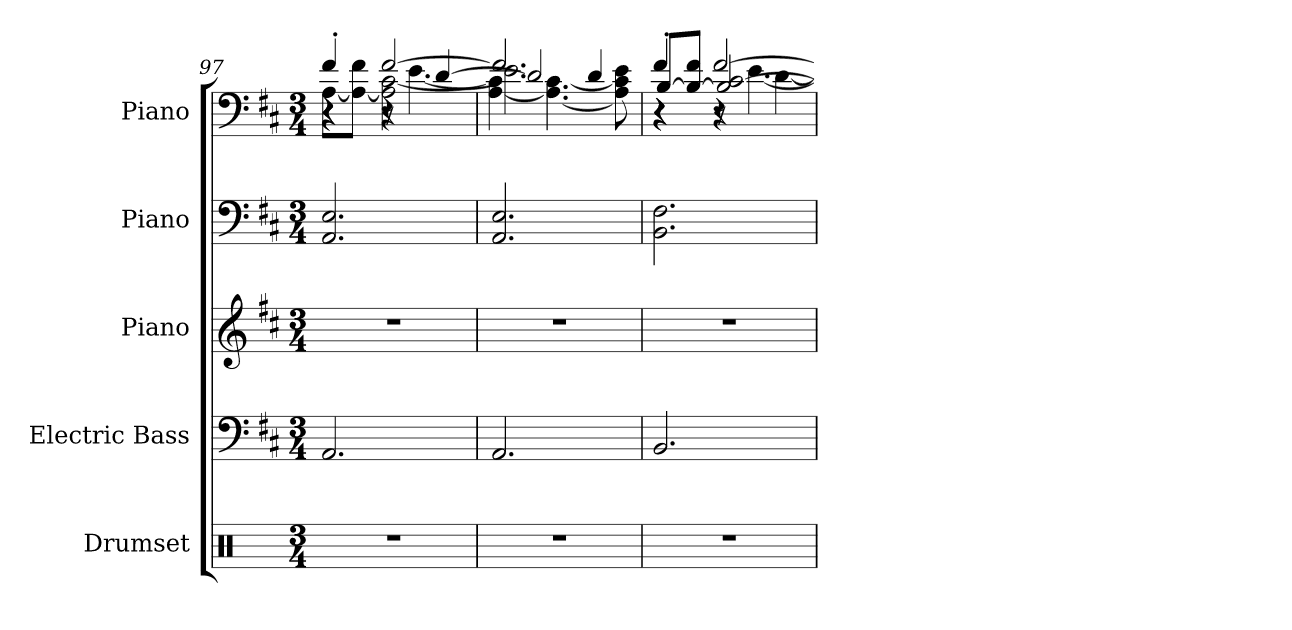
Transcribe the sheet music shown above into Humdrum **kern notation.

**kern	**kern	**kern	**kern	**kern
*part5	*part4	*part3	*part2	*part1
*staff5	*staff4	*staff3	*staff2	*staff1
*I"Drumset	*I"Electric Bass	*I"Piano	*I"Piano	*I"Piano
*I'D. Set	*I'El. B.	*I'Pno.	*I'Pno.	*I'Pno.
*clefX	*clefF4	*clefG2	*clefF4	*clefF4
*	*ITrd7c12	*	*	*
*k[]	*k[f#c#]	*k[f#c#]	*k[f#c#]	*k[f#c#]
*M3/4	*M3/4	*M3/4	*M3/4	*M3/4
=97	=97	=97	=97	=97
*	*	*	*	*^
*	*	*	*	*	*^
*	*	*	*	*	*	*^
2.r	2.AAA/	2.r	2.AA/ 2.E/	4f#'/	4r	4r	[8A\L
.	.	.	.	.	.	.	8A\_ 8f#\J
.	.	.	.	[2f#/	8r	4r	2A\] [2c#\
.	.	.	.	.	[4.e\	.	.
.	.	.	.	.	.	[4d/	.
=98	=98	=98	=98	=98	=98	=98	=98
2.r	2.AAA/	2.r	2.AA/ 2.E/	2.f#/]	2.e\]	2d/]	[4A\ 4c#\]
.	.	.	.	.	.	.	4.A\_ [4.c#\
.	.	.	.	.	.	4d/	.
.	.	.	.	.	.	.	8A\] 8c#\] 8e\
=99	=99	=99	=99	=99	=99	=99	=99
2.r	2.BBB/	2.r	2.BB\ 2.F#\	4f#'/	4r	[8B/L	4r
.	.	.	.	.	.	8B/_ 8f#/J	.
.	.	.	.	[2f#/	8r	2B/] [2c#/	4r
.	.	.	.	.	[4.e\	.	.
.	.	.	.	.	.	.	[4d\
*	*	*	*	*v	*v	*v	*v
=	=	=	=	=
*-	*-	*-	*-	*-
